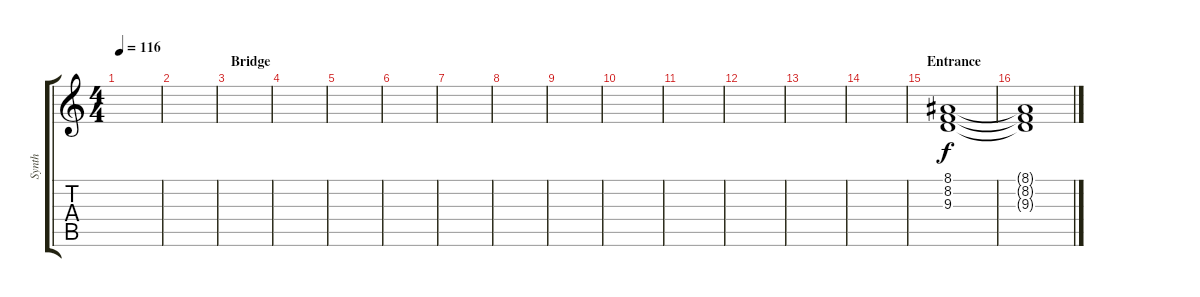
\track ("Synth" "Synth") {instrument stringensemble1}
\staff {score tabs}
\tuning (D4 A3 F3 C3 G2 D2) {hide}
\ts (4 4)
\tempo 116
\clef g2
\ks c
|
|
\section ("" "Bridge")
|
|
|
|
|
|
|
|
|
|
|
|
\section ("" "Entrance")
(8.1 8.2 9.3).1 |
(8.1{t} 8.2{t} 9.3{t}).1
